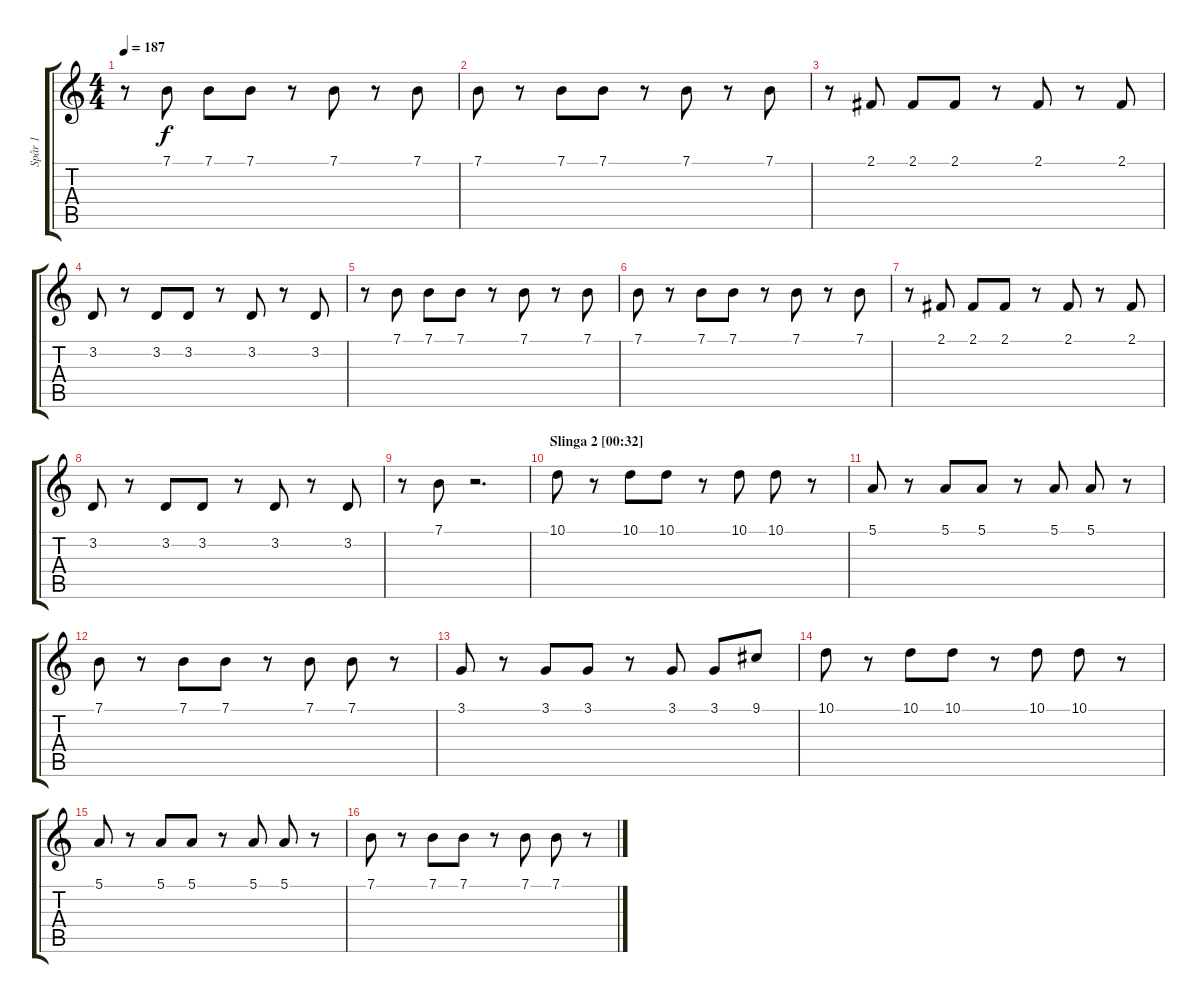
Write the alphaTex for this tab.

\track ("Spår 1" "Spår 1") {instrument lead1square}
\staff {score tabs}
\tuning (E4 B3 G3 D3 A2 E2) {hide}
\ts (4 4)
\tempo 187
\clef g2
\ks c
r.8{dy f} 7.1.8 7.1.8 7.1.8 r.8 7.1.8 r.8 7.1.8 |
\section ("" "")
7.1.8 r.8 7.1.8 7.1.8 r.8 7.1.8 r.8 7.1.8 |
r.8 2.1.8 2.1.8 2.1.8 r.8 2.1.8 r.8 2.1.8 |
3.2.8 r.8 3.2.8 3.2.8 r.8 3.2.8 r.8 3.2.8 |
r.8 7.1.8 7.1.8 7.1.8 r.8 7.1.8 r.8 7.1.8 |
\section ("" "")
7.1.8 r.8 7.1.8 7.1.8 r.8 7.1.8 r.8 7.1.8 |
r.8 2.1.8 2.1.8 2.1.8 r.8 2.1.8 r.8 2.1.8 |
3.2.8 r.8 3.2.8 3.2.8 r.8 3.2.8 r.8 3.2.8 |
r.8 7.1.8 r.2{d} |
\section ("" "Slinga 2 [00:32]")
10.1.8 r.8 10.1.8 10.1.8 r.8 10.1.8 10.1.8 r.8 |
5.1.8 r.8 5.1.8 5.1.8 r.8 5.1.8 5.1.8 r.8 |
7.1.8 r.8 7.1.8 7.1.8 r.8 7.1.8 7.1.8 r.8 |
3.1.8 r.8 3.1.8 3.1.8 r.8 3.1.8 3.1.8 9.1.8 |
10.1.8 r.8 10.1.8 10.1.8 r.8 10.1.8 10.1.8 r.8 |
5.1.8 r.8 5.1.8 5.1.8 r.8 5.1.8 5.1.8 r.8 |
7.1.8 r.8 7.1.8 7.1.8 r.8 7.1.8 7.1.8 r.8
